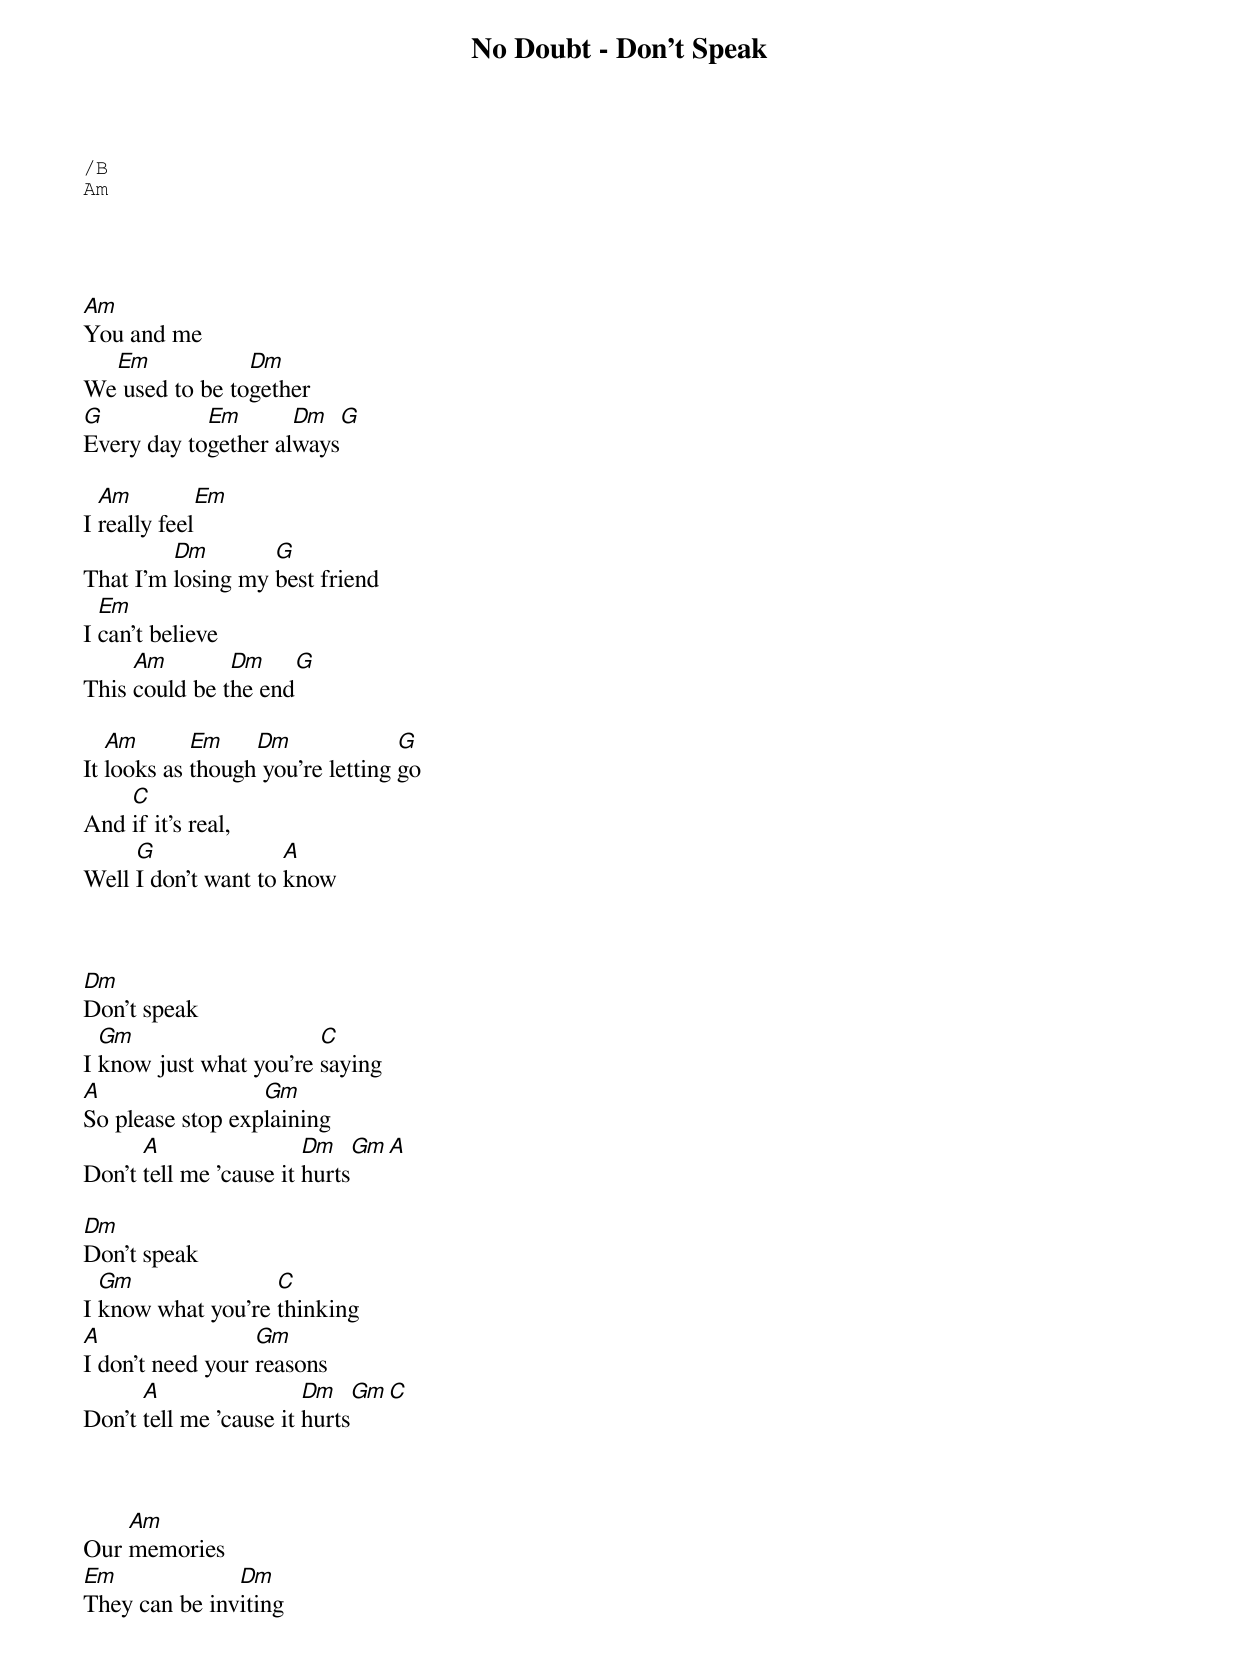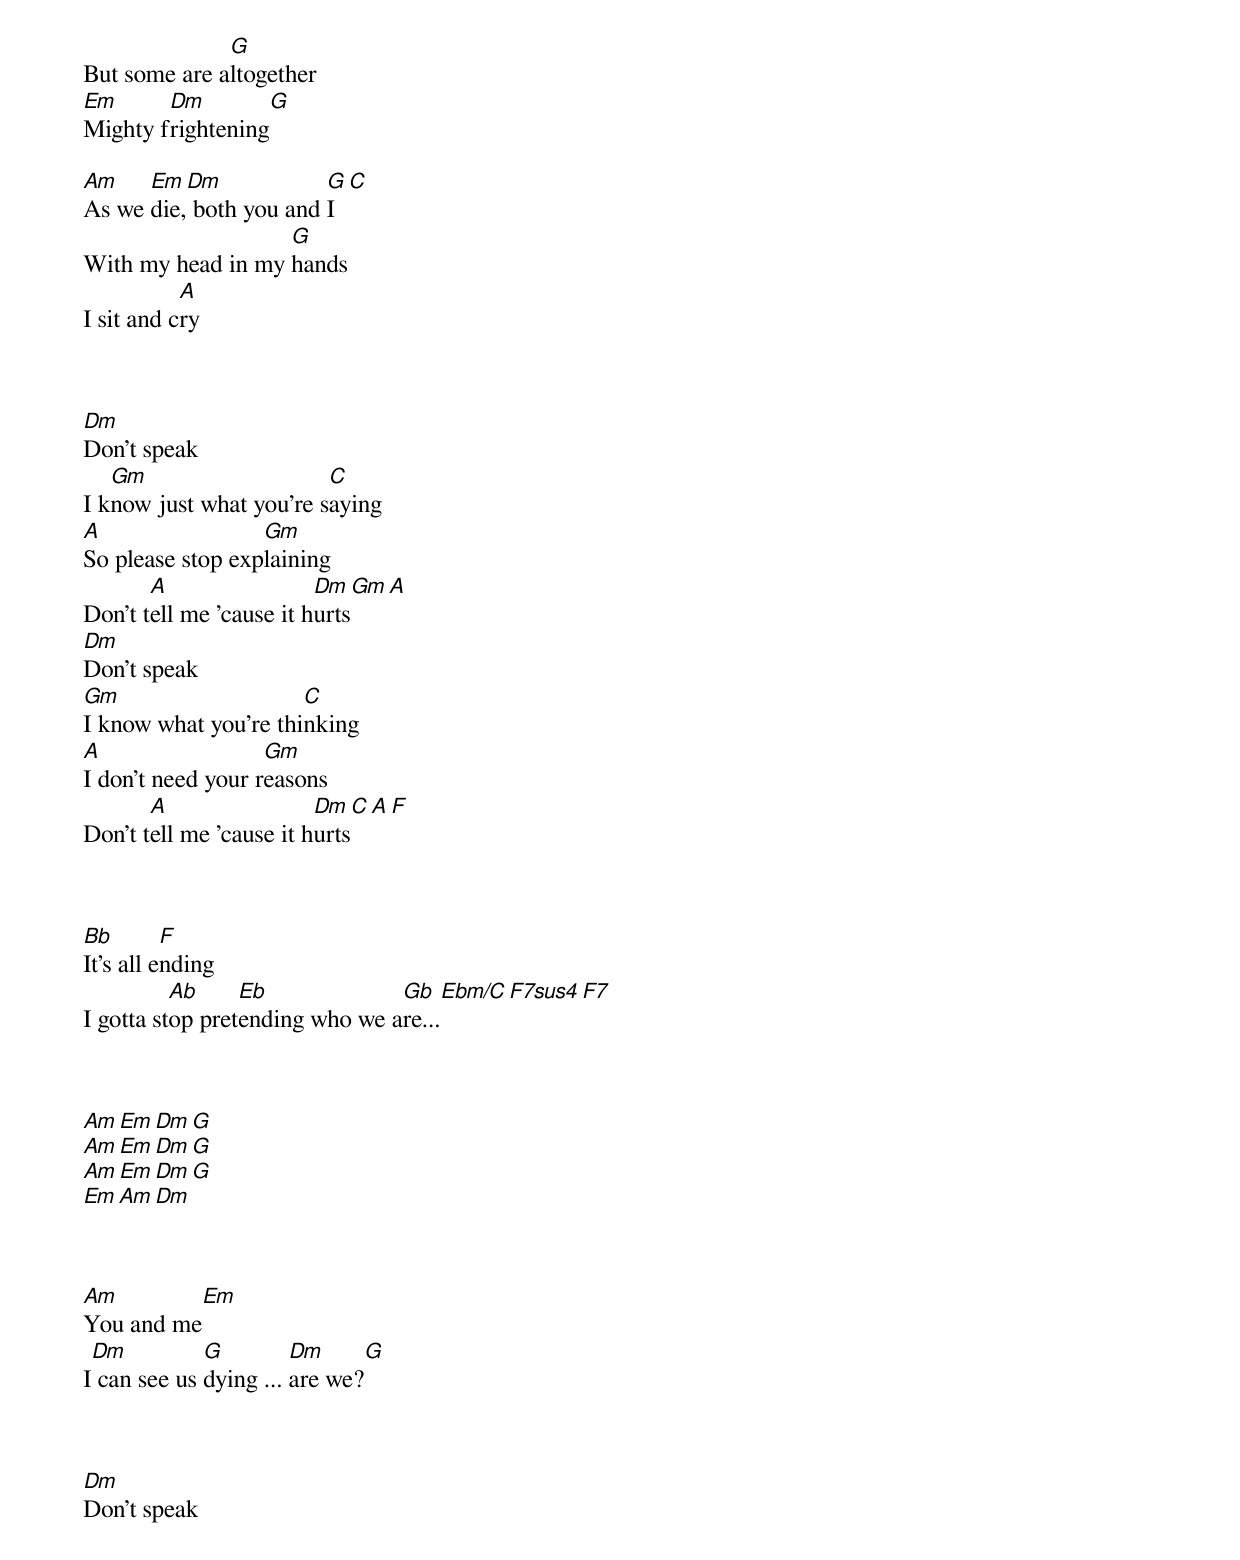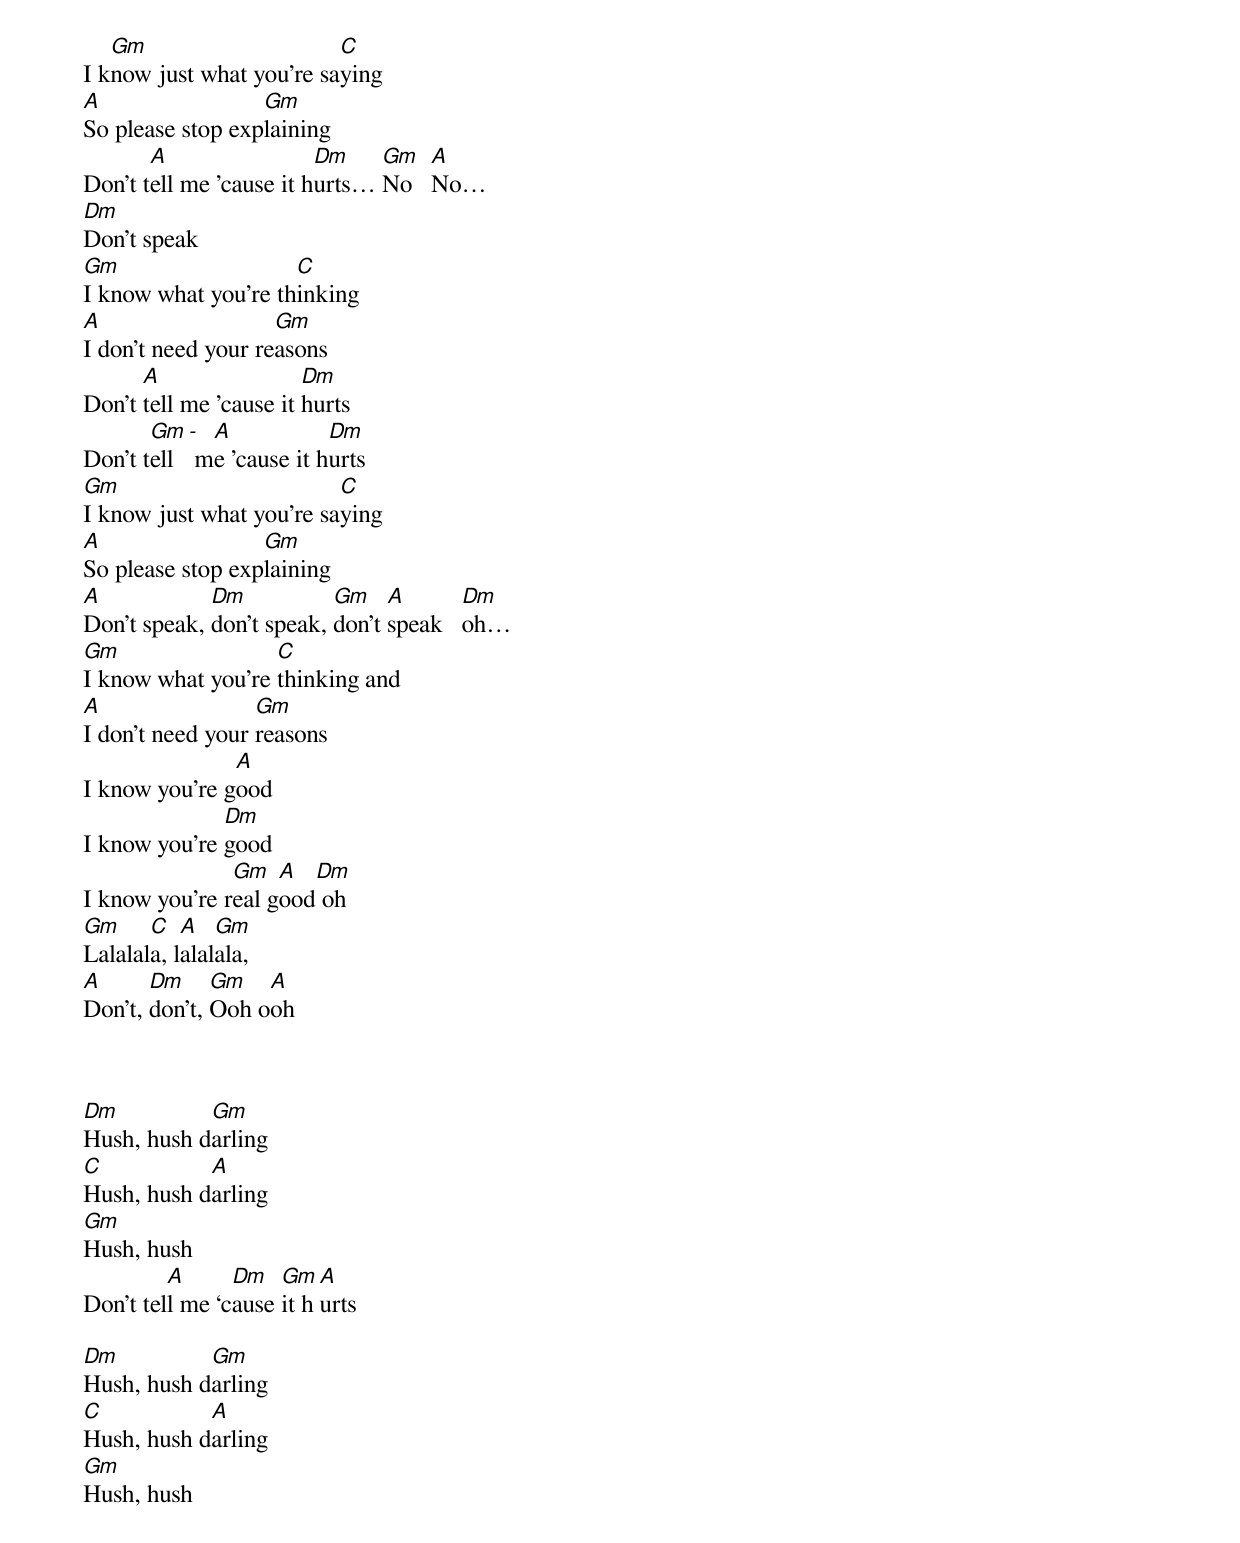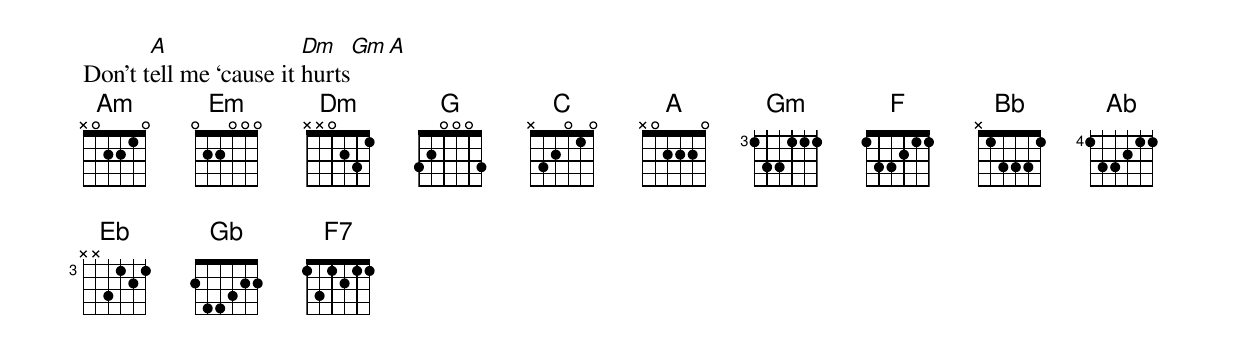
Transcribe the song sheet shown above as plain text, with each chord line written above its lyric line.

No Doubt - Don't Speak

/B
Am




Am
You and me
  Em            Dm
We used to be together
G           Em       Dm    G
Every day together always

  Am           Em
I really feel
         Dm        G
That I'm losing my best friend
  Em
I can't believe
     Am        Dm      G
This could be the end

   Am       Em    Dm              G
It looks as though you're letting go
    C
And if it's real,
     G               A
Well I don't want to know



Dm
Don't speak
  Gm                    C
I know just what you're saying
A                 Gm
So please stop explaining
      A                 Dm     Gm   A
Don't tell me 'cause it hurts

Dm
Don't speak
  Gm               C
I know what you're thinking
A                 Gm
I don't need your reasons
      A                 Dm     Gm   C
Don't tell me 'cause it hurts



    Am
Our memories
Em             Dm
They can be inviting
              G
But some are altogether
Em      Dm          G
Mighty frightening

Am    Em  Dm            G    C
As we die, both you and I
                   G
With my head in my hands
           A
I sit and cry



Dm
Don't speak
   Gm                    C
I know just what you're saying
A                 Gm
So please stop explaining
       A                 Dm   Gm   A
Don't tell me 'cause it hurts
Dm
Don't speak
Gm                    C
I know what you're thinking
A                  Gm
I don't need your reasons
       A                 Dm   C   A   F
Don't tell me 'cause it hurts



Bb        F
It's all ending
          Ab     Eb             Gb    Ebm/C  F7sus4 F7
I gotta stop pretending who we are...



Am  Em  Dm  G
Am  Em  Dm  G
Am  Em  Dm  G
Em  Am  Dm



Am        Em
You and me
 Dm          G         Dm      G
I can see us dying ... are we?



Dm
Don't speak
   Gm                     C
I know just what you're saying
A                 Gm
So please stop explaining
       A                 Dm    Gm   A
Don't tell me 'cause it hurts… No   No…
Dm
Don't speak
Gm                   C
I know what you're thinking
A                   Gm
I don't need your reasons
      A                 Dm
Don't tell me 'cause it hurts
       Gm - A            Dm
Don't tell me 'cause it hurts
Gm                        C
I know just what you're saying
A                 Gm
So please stop explaining
A            Dm           Gm    A       Dm
Don’t speak, don’t speak, don’t speak   oh…
Gm                 C
I know what you're thinking and
A                 Gm
I don't need your reasons
               A
I know you’re good
              Dm
I know you’re good
               Gm   A  Dm
I know you’re real good oh
Gm     C   A   Gm
Lalalala, lalalala,
A      Dm     Gm   A
Don’t, don’t, Ooh ooh



Dm          Gm
Hush, hush darling
C           A
Hush, hush darling
Gm
Hush, hush
         A      Dm   Gm  A
Don’t tell me ‘cause it hurts

Dm          Gm
Hush, hush darling
C           A
Hush, hush darling
Gm
Hush, hush
       A                Dm    Gm   A
Don’t tell me ‘cause it hurts
